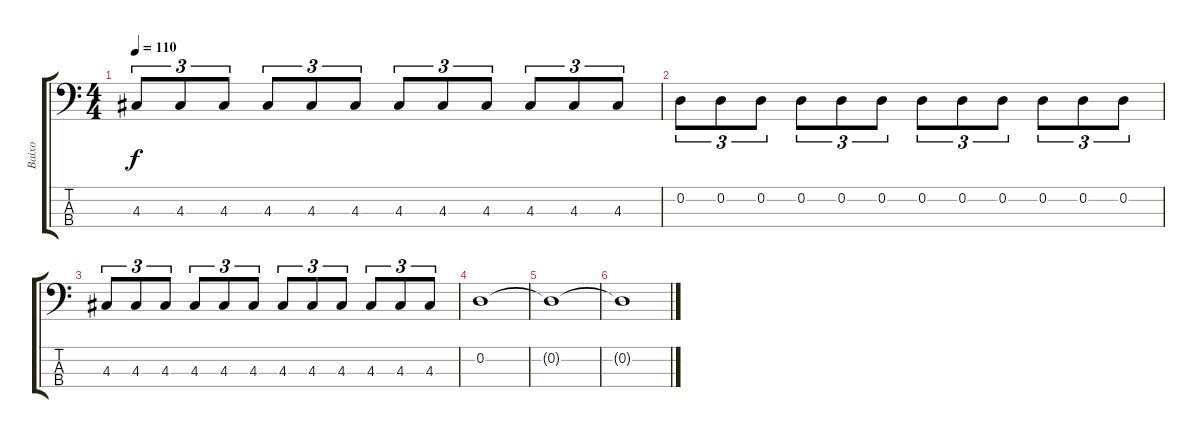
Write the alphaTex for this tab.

\track ("Baixo" "Baixo") {instrument electricbassfinger}
\staff {score tabs}
\tuning (G2 D2 A1 E1) {hide}
\ts (4 4)
\tempo 110
\clef f4
\ks c
4.3.8{tu (3 2) dy f} 4.3.8{tu (3 2)} 4.3.8{tu (3 2)} 4.3.8{tu (3 2)} 4.3.8{tu (3 2)} 4.3.8{tu (3 2)} 4.3.8{tu (3 2)} 4.3.8{tu (3 2)} 4.3.8{tu (3 2)} 4.3.8{tu (3 2)} 4.3.8{tu (3 2)} 4.3.8{tu (3 2)} |
0.2.8{tu (3 2)} 0.2.8{tu (3 2)} 0.2.8{tu (3 2)} 0.2.8{tu (3 2)} 0.2.8{tu (3 2)} 0.2.8{tu (3 2)} 0.2.8{tu (3 2)} 0.2.8{tu (3 2)} 0.2.8{tu (3 2)} 0.2.8{tu (3 2)} 0.2.8{tu (3 2)} 0.2.8{tu (3 2)} |
4.3.8{tu (3 2)} 4.3.8{tu (3 2)} 4.3.8{tu (3 2)} 4.3.8{tu (3 2)} 4.3.8{tu (3 2)} 4.3.8{tu (3 2)} 4.3.8{tu (3 2)} 4.3.8{tu (3 2)} 4.3.8{tu (3 2)} 4.3.8{tu (3 2)} 4.3.8{tu (3 2)} 4.3.8{tu (3 2)} |
0.2.1 |
0.2{t}.1{volume 0} |
0.2{t}.1
